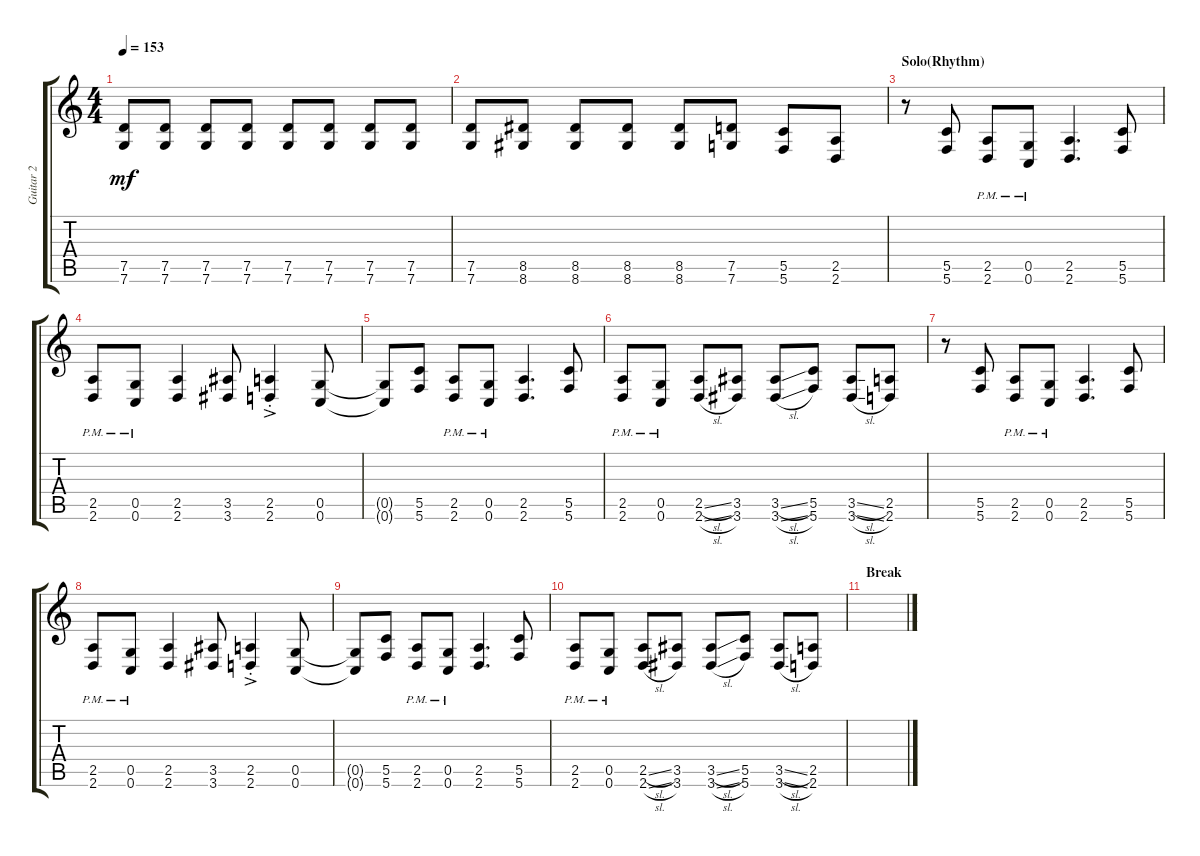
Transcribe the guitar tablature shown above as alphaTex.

\track ("Guitar 2" "Guitar 2") {instrument distortionguitar}
\staff {score tabs}
\tuning (D4 A3 F3 C3 G2 C2) {hide}
\ts (4 4)
\tempo 153
\clef g2
\ks c
(7.5 7.6).8{dy mf} (7.5 7.6).8 (7.5 7.6).8 (7.5 7.6).8 (7.5 7.6).8 (7.5 7.6).8 (7.5 7.6).8 (7.5 7.6).8 |
(7.5 7.6).8 (8.5 8.6).8 (8.5 8.6).8 (8.5 8.6).8 (8.5 8.6).8 (7.5 7.6).8 (5.5 5.6).8 (2.5 2.6).8 |
\section ("" "Solo(Rhythm)")
r.8 (5.5 5.6).8 (2.5{pm} 2.6{pm}).8 (0.5{pm} 0.6{pm}).8 (2.5 2.6).4{d} (5.5 5.6).8 |
(2.5{pm} 2.6{pm}).8 (0.5{pm} 0.6{pm}).8 (2.5 2.6).4 (3.5 3.6).8 (2.5{ac st} 2.6{ac st}).4 (0.5 0.6).8 |
(0.5{t} 0.6{t}).8 (5.5 5.6).8 (2.5{pm} 2.6{pm}).8 (0.5{pm} 0.6{pm}).8 (2.5 2.6).4{d} (5.5 5.6).8 |
(2.5{pm} 2.6{pm}).8 (0.5{pm} 0.6{pm}).8 (2.5{sl} 2.6{sl}).8 (3.5 3.6).8 (3.5{sl} 3.6{sl}).8 (5.5 5.6).8 (3.5{sl} 3.6{sl}).8 (2.5 2.6).8 |
r.8 (5.5 5.6).8 (2.5{pm} 2.6{pm}).8 (0.5{pm} 0.6{pm}).8 (2.5 2.6).4{d} (5.5 5.6).8 |
(2.5{pm} 2.6{pm}).8 (0.5{pm} 0.6{pm}).8 (2.5 2.6).4 (3.5 3.6).8 (2.5{ac st} 2.6{ac st}).4 (0.5 0.6).8 |
(0.5{t} 0.6{t}).8 (5.5 5.6).8 (2.5{pm} 2.6{pm}).8 (0.5{pm} 0.6{pm}).8 (2.5 2.6).4{d} (5.5 5.6).8 |
(2.5{pm} 2.6{pm}).8 (0.5{pm} 0.6{pm}).8 (2.5{sl} 2.6{sl}).8 (3.5 3.6).8 (3.5{sl} 3.6{sl}).8 (5.5 5.6).8 (3.5{sl} 3.6{sl}).8 (2.5 2.6).8 |
\section ("" "Break")
